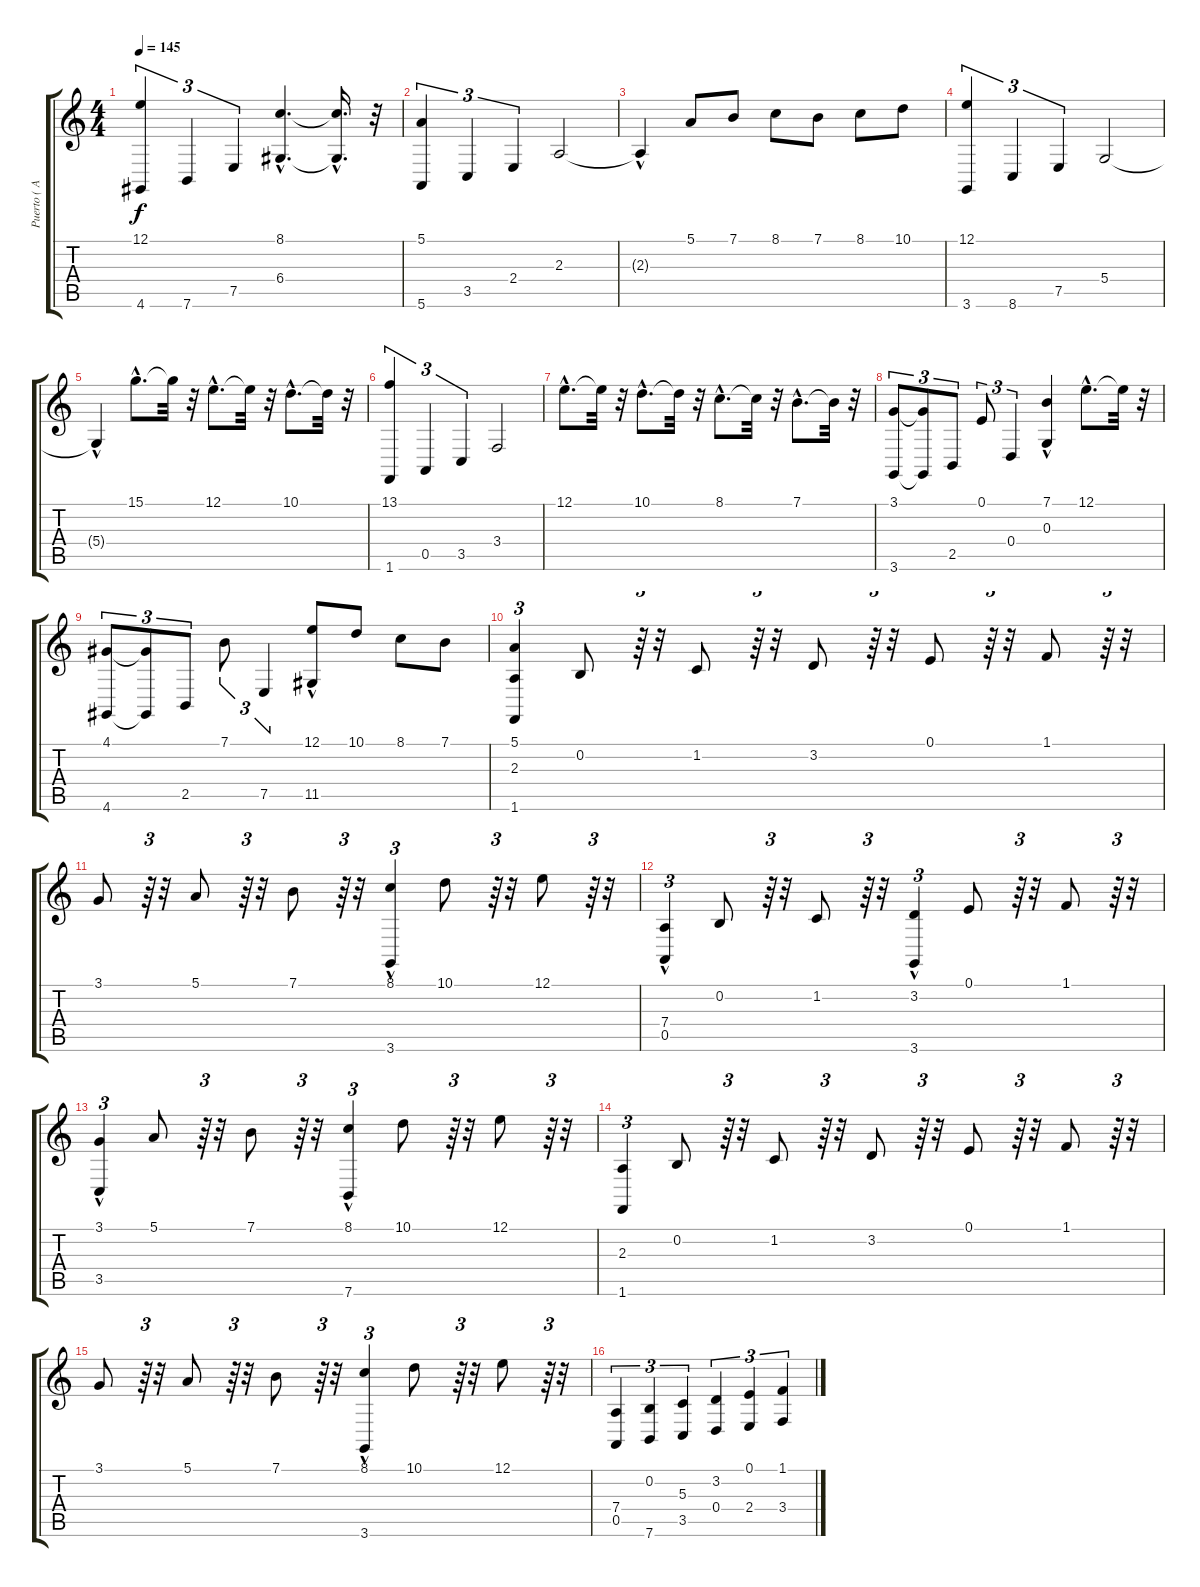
\track ("Puerto ( Aoshi )" "Puerto ( A") {instrument pad1newage}
\staff {score tabs}
\tuning (E4 B3 G3 D3 A2 E2) {hide}
\ts (4 4)
\tempo 145
\clef g2
\ks c
(12.1 4.6).4{tu (3 2) dy f} 7.6.4{tu (3 2)} 7.5.4{tu (3 2)} (8.1{hac} 6.4{hac}).4{d} (8.1{t} 6.4{hac t}).16{d} r.32 |
(5.1 5.6).4{tu (3 2)} 3.5.4{tu (3 2)} 2.4.4{tu (3 2)} 2.3.2 |
2.3{hac t}.4 5.1.8 7.1.8 8.1.8 7.1.8 8.1.8 10.1.8 |
(12.1 3.6).4{tu (3 2)} 8.6.4{tu (3 2)} 7.5.4{tu (3 2)} 5.4.2 |
5.4{hac t}.4 15.1{hac}.8{d} 15.1{t}.32 r.32 12.1{hac}.8{d} 12.1{t}.32 r.32 10.1{hac}.8{d} 10.1{t}.32 r.32 |
(13.1 1.6).4{tu (3 2)} 0.5.4{tu (3 2)} 3.5.4{tu (3 2)} 3.4.2 |
12.1{hac}.8{d} 12.1{t}.32 r.32 10.1{hac}.8{d} 10.1{t}.32 r.32 8.1{hac}.8{d} 8.1{t}.32 r.32 7.1{hac}.8{d} 7.1{t}.32 r.32 |
(3.1 3.6).8{tu (3 2)} (3.1{t} 3.6{t}).8{tu (3 2)} 2.5.8{tu (3 2)} 0.1.8{tu (3 2)} 0.4.4{tu (3 2)} (7.1 0.3{hac}).4 12.1{hac}.8{d} 12.1{t}.32 r.32 |
(4.1 4.6).8{tu (3 2)} (4.1{t} 4.6{t}).8{tu (3 2)} 2.5.8{tu (3 2)} 7.1.8{tu (3 2)} 7.5.4{tu (3 2)} (12.1 11.5{hac}).8 10.1.8 8.1.8 7.1.8 |
(5.1 2.3 1.6).4{tu (3 2)} 0.2.8 r.64{tu (3 2)} r.32 1.2.8 r.64{tu (3 2)} r.32 3.2.8 r.64{tu (3 2)} r.32 0.1.8 r.64{tu (3 2)} r.32 1.1.8 r.64{tu (3 2)} r.32 |
3.1.8 r.64{tu (3 2)} r.32 5.1.8 r.64{tu (3 2)} r.32 7.1.8 r.64{tu (3 2)} r.32 (8.1 3.6{hac}).4{tu (3 2)} 10.1.8 r.64{tu (3 2)} r.32 12.1.8 r.64{tu (3 2)} r.32 |
(7.4 0.5{hac}).4{tu (3 2)} 0.2.8 r.64{tu (3 2)} r.32 1.2.8 r.64{tu (3 2)} r.32 (3.2 3.6{hac}).4{tu (3 2)} 0.1.8 r.64{tu (3 2)} r.32 1.1.8 r.64{tu (3 2)} r.32 |
(3.1 3.5{hac}).4{tu (3 2)} 5.1.8 r.64{tu (3 2)} r.32 7.1.8 r.64{tu (3 2)} r.32 (8.1 7.6{hac}).4{tu (3 2)} 10.1.8 r.64{tu (3 2)} r.32 12.1.8 r.64{tu (3 2)} r.32 |
(2.3 1.6).4{tu (3 2)} 0.2.8 r.64{tu (3 2)} r.32 1.2.8 r.64{tu (3 2)} r.32 3.2.8 r.64{tu (3 2)} r.32 0.1.8 r.64{tu (3 2)} r.32 1.1.8 r.64{tu (3 2)} r.32 |
3.1.8 r.64{tu (3 2)} r.32 5.1.8 r.64{tu (3 2)} r.32 7.1.8 r.64{tu (3 2)} r.32 (8.1 3.6{hac}).4{tu (3 2)} 10.1.8 r.64{tu (3 2)} r.32 12.1.8 r.64{tu (3 2)} r.32 |
(7.4 0.5).4{tu (3 2)} (0.2 7.6).4{tu (3 2)} (5.3 3.5).4{tu (3 2)} (3.2 0.4).4{tu (3 2)} (0.1 2.4).4{tu (3 2)} (1.1 3.4).4{tu (3 2)}
